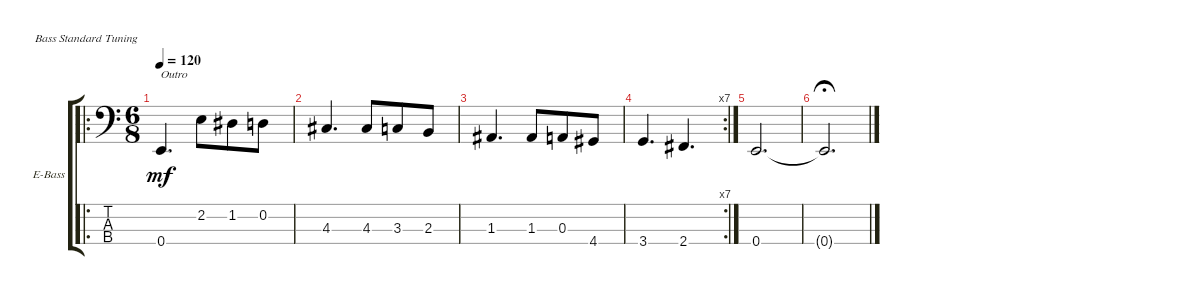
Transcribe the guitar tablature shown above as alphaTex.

\defaultSystemsLayout 4
\bracketExtendMode groupsimilarinstruments
\firstSystemTrackNameOrientation horizontal
\otherSystemsTrackNameOrientation horizontal
\track ("Electric Bass" "E-Bass") {instrument electricbassfinger}
\staff {score tabs}
\tuning (G2 D2 A1 E1)
\ro
\ts (6 8)
\tempo 120
\clef f4
\ks c
0.4.4{d txt "Outro" dy mf} 2.2.8 1.2.8 0.2.8 |
4.3.4{d} 4.3.8 3.3.8 2.3.8 |
1.3.4{d} 1.3.8 0.3.8 4.4.8 |
\rc 7
3.4.4{d} 2.4.4{d} |
0.4.2{d} |
0.4{t}.2{d fermata (medium 0.5)}
